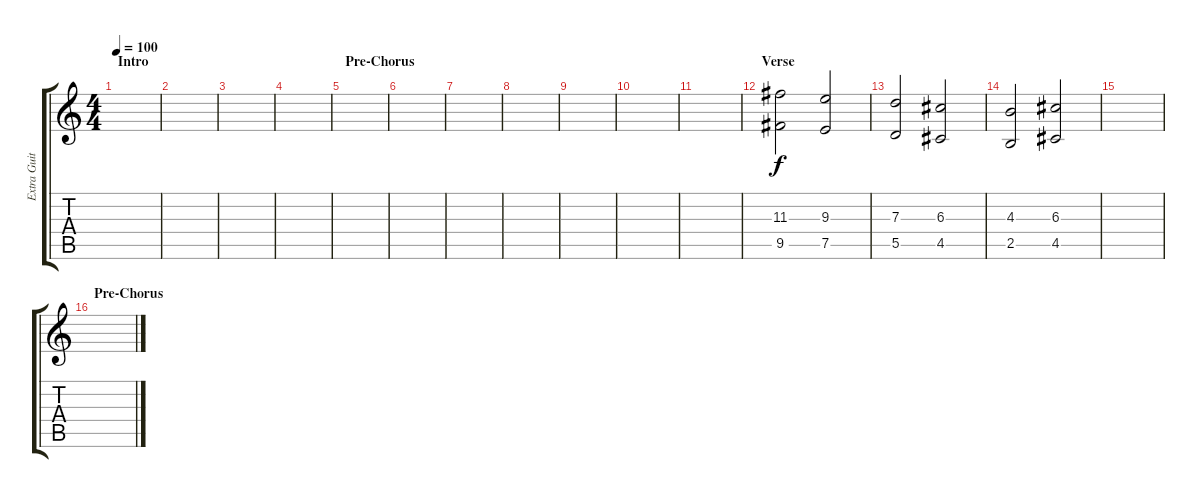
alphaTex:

\track ("Extra Guitar" "Extra Guit") {instrument distortionguitar}
\staff {score tabs}
\tuning (E4 B3 G3 D3 A2 E2) {hide}
\ts (4 4)
\section ("" "Intro")
\tempo 100
\clef g2
\ks c
|
|
|
|
\section ("" "Pre-Chorus")
|
|
|
|
|
|
|
\section ("" "Verse")
(11.3 9.5).2 (9.3 7.5).2 |
(7.3 5.5).2 (6.3 4.5).2 |
(4.3 2.5).2 (6.3 4.5).2 |
|
\section ("" "Pre-Chorus")
